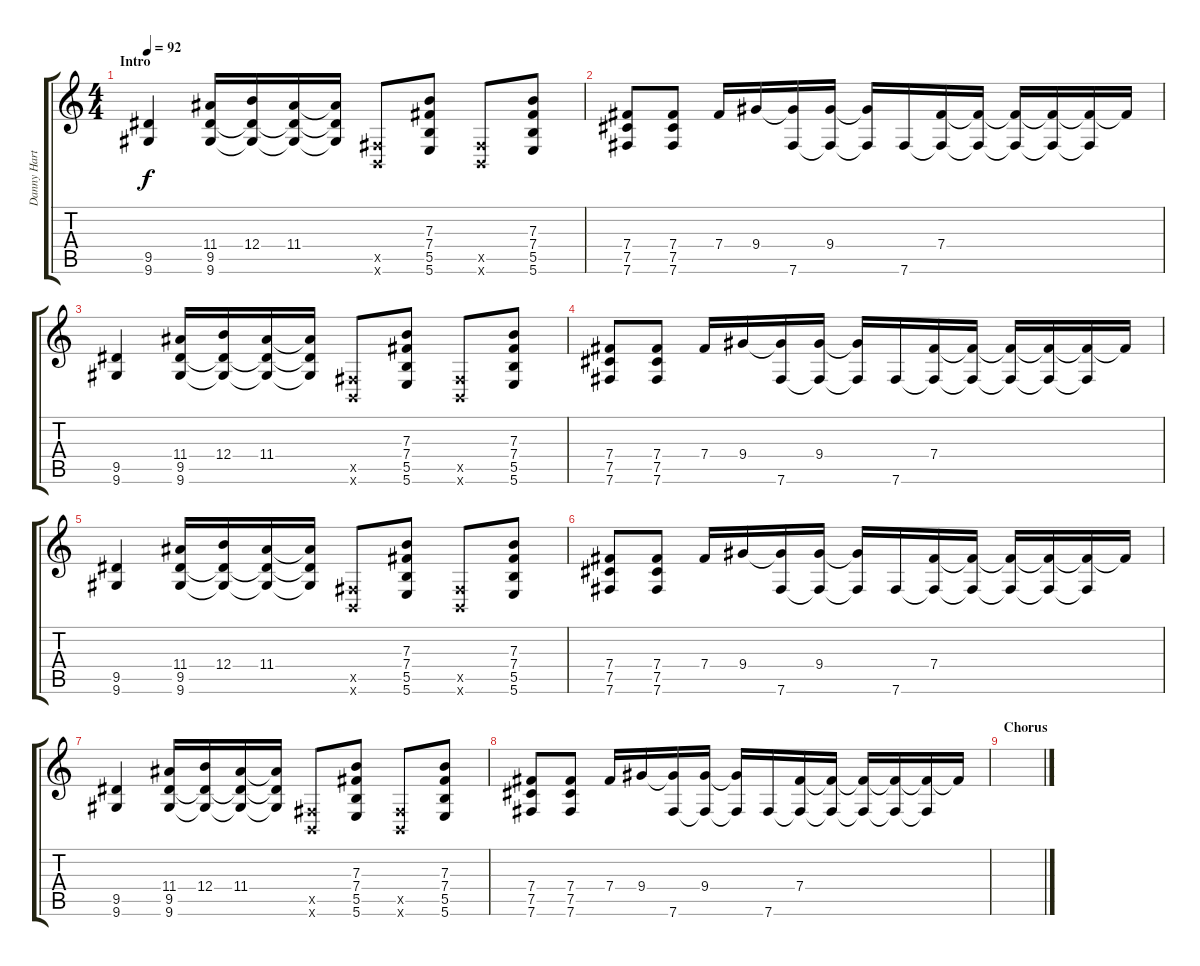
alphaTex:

\track ("Danny Hartwell (Clean Guitar)" "Danny Hart") {instrument electricguitarjazz}
\staff {score tabs}
\tuning (Db4 Ab3 E3 B2 Gb2 B1) {hide}
\ts (4 4)
\section ("" "Intro")
\tempo 92
\clef g2
\ks c
(9.5 9.6).4{dy f instrument electricguitarjazz} (11.4 9.5 9.6).16 (12.4 9.5{t} 9.6{t}).16 (11.4 9.5{t} 9.6{t}).16 (11.4{t} 9.5{t} 9.6{t}).16 (0.5{x} 0.6{x}).8 (7.3 7.4 5.5 5.6).8 (0.5{x} 0.6{x}).8 (7.3 7.4 5.5 5.6).8 |
(7.4 7.5 7.6).8 (7.4 7.5 7.6).8 7.4.16 9.4.16 (9.4{t} 7.6).16 (9.4 7.6{t}).16 (9.4{t} 7.6{t}).16 7.6.16 (7.4 7.6{t}).16 (7.4{t} 7.6{t}).16 (7.4{t} 7.6{t}).16 (7.4{t} 7.6{t}).16 (7.4{t} 7.6{t}).16 7.4{t}.16 |
(9.5 9.6).4 (11.4 9.5 9.6).16 (12.4 9.5{t} 9.6{t}).16 (11.4 9.5{t} 9.6{t}).16 (11.4{t} 9.5{t} 9.6{t}).16 (0.5{x} 0.6{x}).8 (7.3 7.4 5.5 5.6).8 (0.5{x} 0.6{x}).8 (7.3 7.4 5.5 5.6).8 |
(7.4 7.5 7.6).8 (7.4 7.5 7.6).8 7.4.16 9.4.16 (9.4{t} 7.6).16 (9.4 7.6{t}).16 (9.4{t} 7.6{t}).16 7.6.16 (7.4 7.6{t}).16 (7.4{t} 7.6{t}).16 (7.4{t} 7.6{t}).16 (7.4{t} 7.6{t}).16 (7.4{t} 7.6{t}).16 7.4{t}.16 |
(9.5 9.6).4 (11.4 9.5 9.6).16 (12.4 9.5{t} 9.6{t}).16 (11.4 9.5{t} 9.6{t}).16 (11.4{t} 9.5{t} 9.6{t}).16 (0.5{x} 0.6{x}).8 (7.3 7.4 5.5 5.6).8 (0.5{x} 0.6{x}).8 (7.3 7.4 5.5 5.6).8 |
(7.4 7.5 7.6).8 (7.4 7.5 7.6).8 7.4.16 9.4.16 (9.4{t} 7.6).16 (9.4 7.6{t}).16 (9.4{t} 7.6{t}).16 7.6.16 (7.4 7.6{t}).16 (7.4{t} 7.6{t}).16 (7.4{t} 7.6{t}).16 (7.4{t} 7.6{t}).16 (7.4{t} 7.6{t}).16 7.4{t}.16 |
(9.5 9.6).4 (11.4 9.5 9.6).16 (12.4 9.5{t} 9.6{t}).16 (11.4 9.5{t} 9.6{t}).16 (11.4{t} 9.5{t} 9.6{t}).16 (0.5{x} 0.6{x}).8 (7.3 7.4 5.5 5.6).8 (0.5{x} 0.6{x}).8 (7.3 7.4 5.5 5.6).8 |
(7.4 7.5 7.6).8 (7.4 7.5 7.6).8 7.4.16 9.4.16 (9.4{t} 7.6).16 (9.4 7.6{t}).16 (9.4{t} 7.6{t}).16 7.6.16 (7.4 7.6{t}).16 (7.4{t} 7.6{t}).16 (7.4{t} 7.6{t}).16 (7.4{t} 7.6{t}).16 (7.4{t} 7.6{t}).16 7.4{t}.16 |
\section ("" "Chorus")
